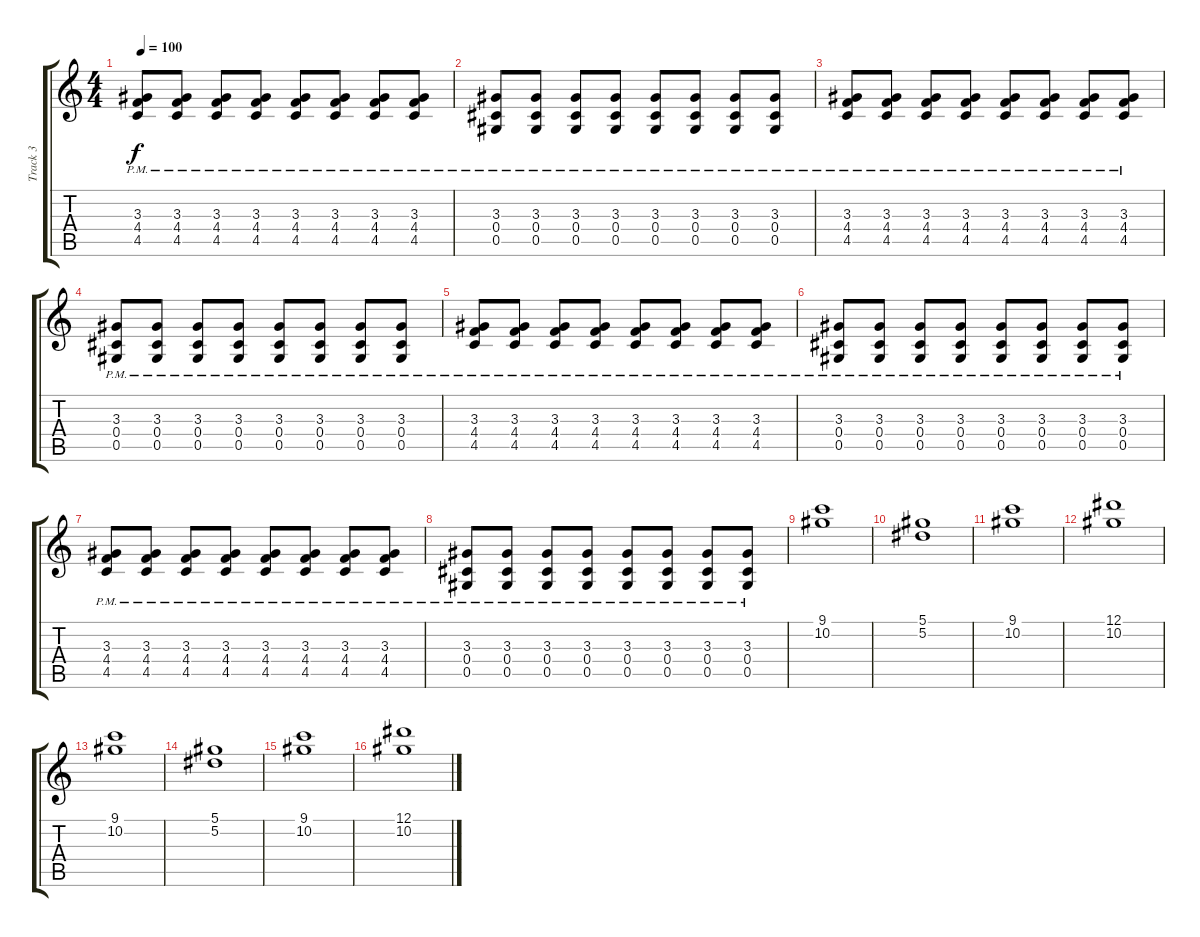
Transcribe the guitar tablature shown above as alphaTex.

\track ("Track 3" "Track 3") {instrument acousticguitarsteel}
\staff {score tabs}
\tuning (Eb4 Bb3 F3 Db3 Ab2 Eb2) {hide}
\ts (4 4)
\tempo 100
\clef g2
\ks c
(3.3{pm} 4.4{pm} 4.5{pm}).8{dy f} (3.3{pm} 4.4{pm} 4.5{pm}).8 (3.3{pm} 4.4{pm} 4.5{pm}).8 (3.3{pm} 4.4{pm} 4.5{pm}).8 (3.3{pm} 4.4{pm} 4.5{pm}).8 (3.3{pm} 4.4{pm} 4.5{pm}).8 (3.3{pm} 4.4{pm} 4.5{pm}).8 (3.3{pm} 4.4{pm} 4.5{pm}).8 |
(3.3{pm} 0.4{pm} 0.5{pm}).8 (3.3{pm} 0.4{pm} 0.5{pm}).8 (3.3{pm} 0.4{pm} 0.5{pm}).8 (3.3{pm} 0.4{pm} 0.5{pm}).8 (3.3{pm} 0.4{pm} 0.5{pm}).8 (3.3{pm} 0.4{pm} 0.5{pm}).8 (3.3{pm} 0.4{pm} 0.5{pm}).8 (3.3{pm} 0.4{pm} 0.5{pm}).8 |
(3.3{pm} 4.4{pm} 4.5{pm}).8 (3.3{pm} 4.4{pm} 4.5{pm}).8 (3.3{pm} 4.4{pm} 4.5{pm}).8 (3.3{pm} 4.4{pm} 4.5{pm}).8 (3.3{pm} 4.4{pm} 4.5{pm}).8 (3.3{pm} 4.4{pm} 4.5{pm}).8 (3.3{pm} 4.4{pm} 4.5{pm}).8 (3.3{pm} 4.4{pm} 4.5{pm}).8 |
(3.3{pm} 0.4{pm} 0.5{pm}).8 (3.3{pm} 0.4{pm} 0.5{pm}).8 (3.3{pm} 0.4{pm} 0.5{pm}).8 (3.3{pm} 0.4{pm} 0.5{pm}).8 (3.3{pm} 0.4{pm} 0.5{pm}).8 (3.3{pm} 0.4{pm} 0.5{pm}).8 (3.3{pm} 0.4{pm} 0.5{pm}).8 (3.3{pm} 0.4{pm} 0.5{pm}).8 |
(3.3{pm} 4.4{pm} 4.5{pm}).8 (3.3{pm} 4.4{pm} 4.5{pm}).8 (3.3{pm} 4.4{pm} 4.5{pm}).8 (3.3{pm} 4.4{pm} 4.5{pm}).8 (3.3{pm} 4.4{pm} 4.5{pm}).8 (3.3{pm} 4.4{pm} 4.5{pm}).8 (3.3{pm} 4.4{pm} 4.5{pm}).8 (3.3{pm} 4.4{pm} 4.5{pm}).8 |
(3.3{pm} 0.4{pm} 0.5{pm}).8 (3.3{pm} 0.4{pm} 0.5{pm}).8 (3.3{pm} 0.4{pm} 0.5{pm}).8 (3.3{pm} 0.4{pm} 0.5{pm}).8 (3.3{pm} 0.4{pm} 0.5{pm}).8 (3.3{pm} 0.4{pm} 0.5{pm}).8 (3.3{pm} 0.4{pm} 0.5{pm}).8 (3.3{pm} 0.4{pm} 0.5{pm}).8 |
(3.3{pm} 4.4{pm} 4.5{pm}).8 (3.3{pm} 4.4{pm} 4.5{pm}).8 (3.3{pm} 4.4{pm} 4.5{pm}).8 (3.3{pm} 4.4{pm} 4.5{pm}).8 (3.3{pm} 4.4{pm} 4.5{pm}).8 (3.3{pm} 4.4{pm} 4.5{pm}).8 (3.3{pm} 4.4{pm} 4.5{pm}).8 (3.3{pm} 4.4{pm} 4.5{pm}).8 |
(3.3{pm} 0.4{pm} 0.5{pm}).8 (3.3{pm} 0.4{pm} 0.5{pm}).8 (3.3{pm} 0.4{pm} 0.5{pm}).8 (3.3{pm} 0.4{pm} 0.5{pm}).8 (3.3{pm} 0.4{pm} 0.5{pm}).8 (3.3{pm} 0.4{pm} 0.5{pm}).8 (3.3{pm} 0.4{pm} 0.5{pm}).8 (3.3{pm} 0.4{pm} 0.5{pm}).8 |
(9.1 10.2).1 |
(5.1 5.2).1 |
(9.1 10.2).1 |
(12.1 10.2).1 |
(9.1 10.2).1 |
(5.1 5.2).1 |
(9.1 10.2).1 |
(12.1 10.2).1
